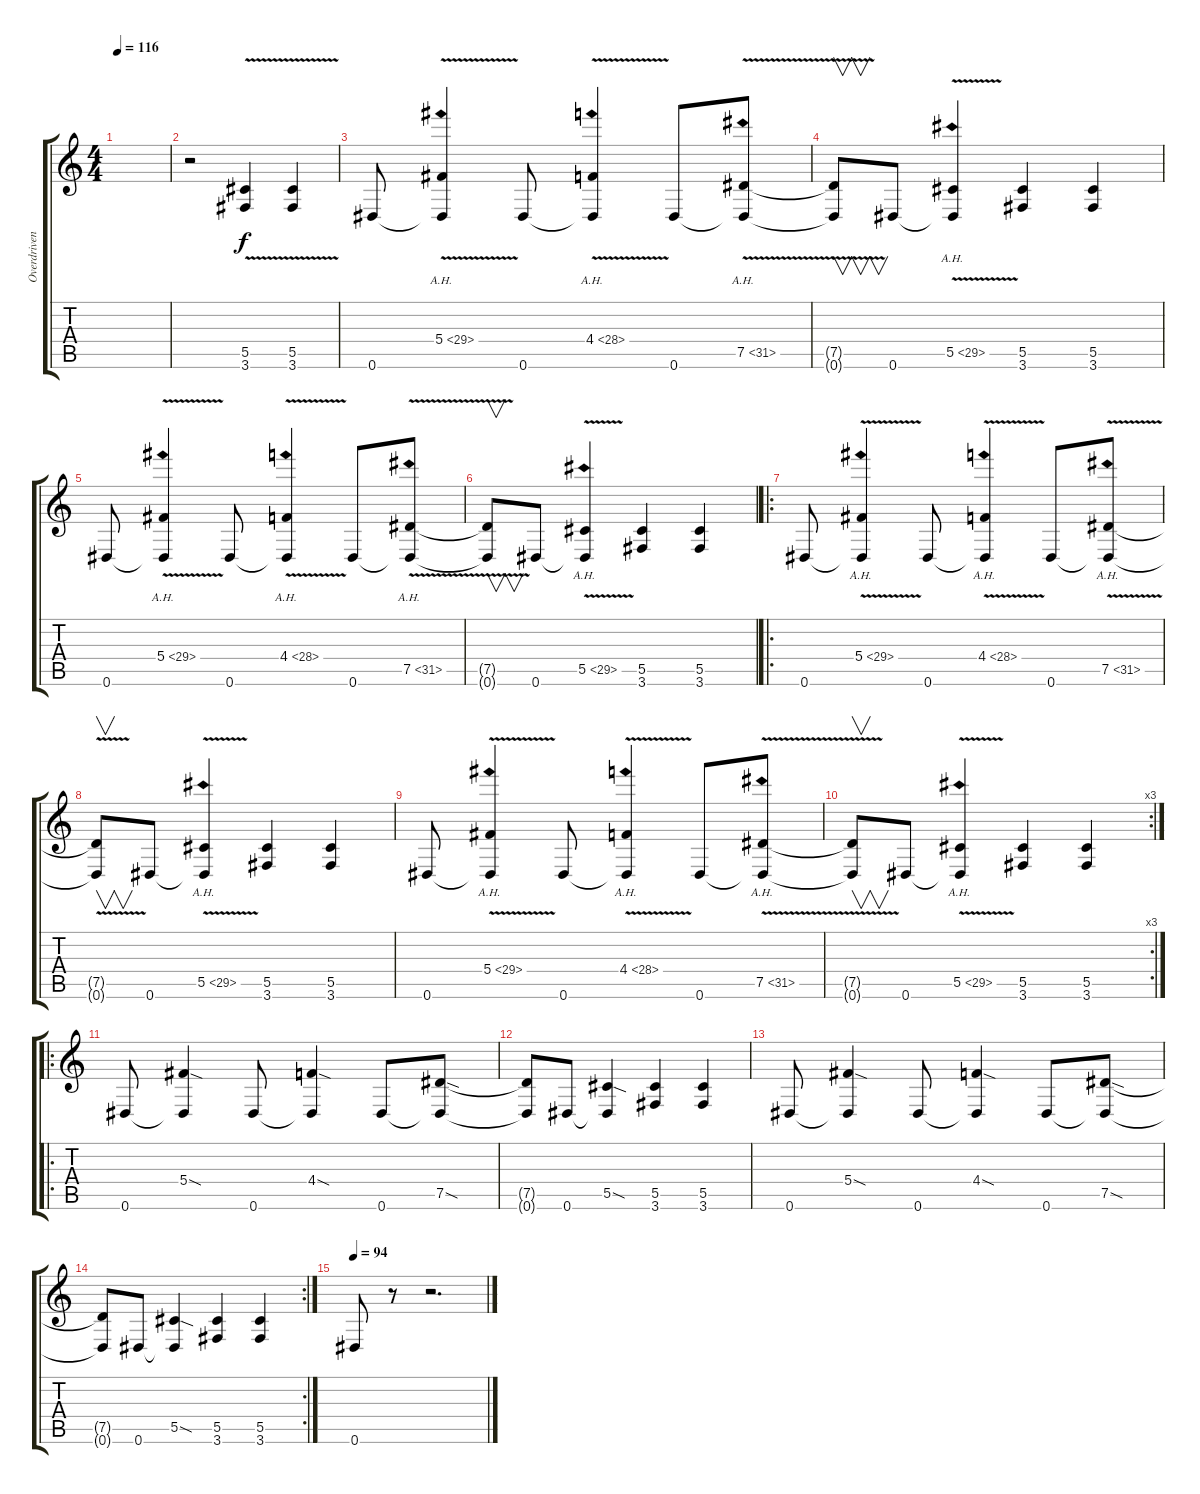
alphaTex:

\track ("Overdriven Guitar" "Overdriven") {instrument distortionguitar}
\staff {score tabs}
\tuning (Eb4 Bb3 Gb3 Db3 Ab2 Eb2) {hide}
\ts (4 4)
\tempo 116
\clef g2
\ks c
|
r.2 (5.5{v} 3.6{v}).4 (5.5{v} 3.6{v}).4 |
0.6.8 (5.4{ah 24 v} 0.6{t}).4 0.6.8 (4.4{ah 24 v} 0.6{t}).4 0.6.8 (7.5{ah 24 v} 0.6{t}).8 |
(7.5{t} 0.6{t}).8{v} 0.6.8 (5.5{ah 24 v} 0.6{t}).4 (5.5 3.6).4 (5.5 3.6).4 |
0.6.8 (5.4{ah 24 v} 0.6{t}).4 0.6.8 (4.4{ah 24 v} 0.6{t}).4 0.6.8 (7.5{ah 24 v} 0.6{t}).8 |
(7.5{t} 0.6{t}).8{v} 0.6.8 (5.5{ah 24 v} 0.6{t}).4 (5.5 3.6).4 (5.5 3.6).4 |
\ro
0.6.8 (5.4{ah 24 v} 0.6{t}).4 0.6.8 (4.4{ah 24 v} 0.6{t}).4 0.6.8 (7.5{ah 24 v} 0.6{t}).8 |
(7.5{t} 0.6{t}).8{v} 0.6.8 (5.5{ah 24 v} 0.6{t}).4 (5.5 3.6).4 (5.5 3.6).4 |
0.6.8 (5.4{ah 24 v} 0.6{t}).4 0.6.8 (4.4{ah 24 v} 0.6{t}).4 0.6.8 (7.5{ah 24 v} 0.6{t}).8 |
\rc 3
(7.5{t} 0.6{t}).8{v} 0.6.8 (5.5{ah 24 v} 0.6{t}).4 (5.5 3.6).4 (5.5 3.6).4 |
\ro
0.6.8 (5.4{sod} 0.6{t}).4 0.6.8 (4.4{sod} 0.6{t}).4 0.6.8 (7.5{sod} 0.6{t}).8 |
(7.5{t} 0.6{t}).8 0.6.8 (5.5{sod} 0.6{t}).4 (5.5 3.6).4 (5.5 3.6).4 |
0.6.8 (5.4{sod} 0.6{t}).4 0.6.8 (4.4{sod} 0.6{t}).4 0.6.8 (7.5{sod} 0.6{t}).8 |
\rc 2
(7.5{t} 0.6{t}).8 0.6.8 (5.5{sod} 0.6{t}).4 (5.5 3.6).4 (5.5 3.6).4 |
\tempo 94
0.6.8 r.8 r.2{d}
